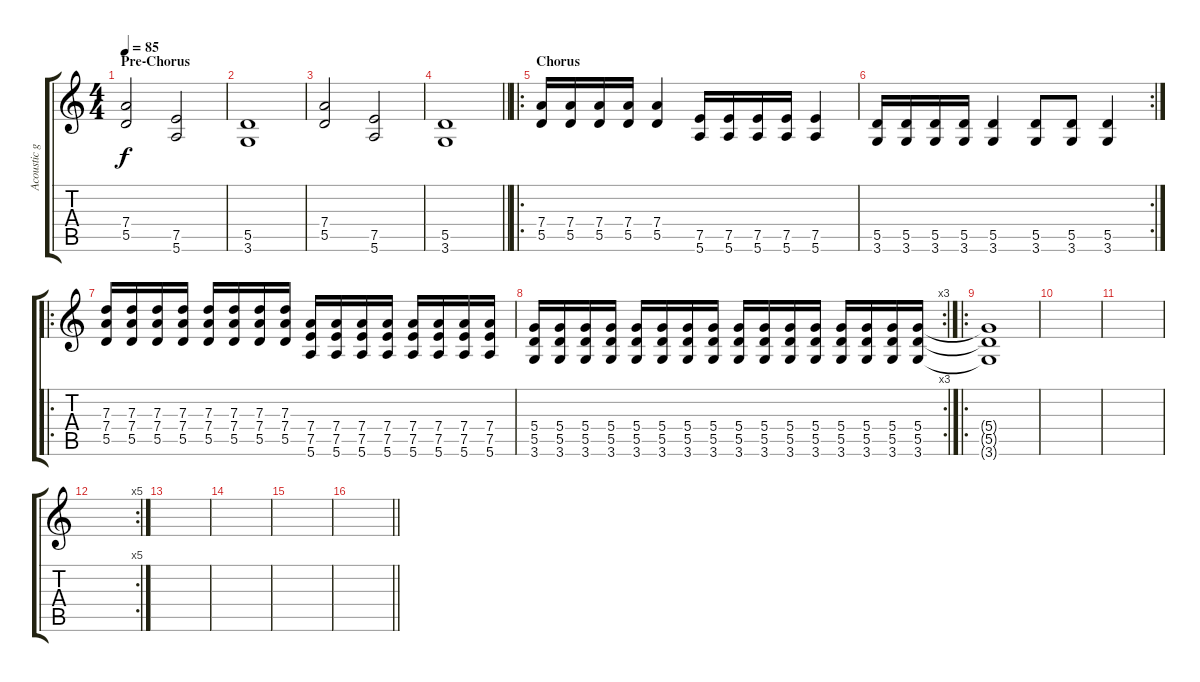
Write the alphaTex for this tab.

\track ("Acoustic guitar" "Acoustic g") {instrument acousticguitarsteel}
\staff {score tabs}
\tuning (E4 B3 G3 D3 A2 E2) {hide}
\ts (4 4)
\section ("" "Pre-Chorus")
\tempo 85
\clef g2
\ks c
(7.4 5.5).2{dy f} (7.5 5.6).2 |
(5.5 3.6).1 |
(7.4 5.5).2 (7.5 5.6).2 |
\barLineRight lightlight
(5.5 3.6).1 |
\ro
\section ("" "Chorus")
(7.4 5.5).16 (7.4 5.5).16 (7.4 5.5).16 (7.4 5.5).16 (7.4 5.5).4 (7.5 5.6).16 (7.5 5.6).16 (7.5 5.6).16 (7.5 5.6).16 (7.5 5.6).4 |
\rc 2
(5.5 3.6).16 (5.5 3.6).16 (5.5 3.6).16 (5.5 3.6).16 (5.5 3.6).4 (5.5 3.6).8 (5.5 3.6).8 (5.5 3.6).4 |
\ro
(7.3 7.4 5.5).16 (7.3 7.4 5.5).16 (7.3 7.4 5.5).16 (7.3 7.4 5.5).16 (7.3 7.4 5.5).16 (7.3 7.4 5.5).16 (7.3 7.4 5.5).16 (7.3 7.4 5.5).16 (7.4 7.5 5.6).16 (7.4 7.5 5.6).16 (7.4 7.5 5.6).16 (7.4 7.5 5.6).16 (7.4 7.5 5.6).16 (7.4 7.5 5.6).16 (7.4 7.5 5.6).16 (7.4 7.5 5.6).16 |
\rc 3
(5.4 5.5 3.6).16 (5.4 5.5 3.6).16 (5.4 5.5 3.6).16 (5.4 5.5 3.6).16 (5.4 5.5 3.6).16 (5.4 5.5 3.6).16 (5.4 5.5 3.6).16 (5.4 5.5 3.6).16 (5.4 5.5 3.6).16 (5.4 5.5 3.6).16 (5.4 5.5 3.6).16 (5.4 5.5 3.6).16 (5.4 5.5 3.6).16 (5.4 5.5 3.6).16 (5.4 5.5 3.6).16 (5.4 5.5 3.6).16 |
\ro
(5.4{t} 5.5{t} 3.6{t}).1 |
|
|
\rc 5
|
|
|
|
\barLineRight lightlight
